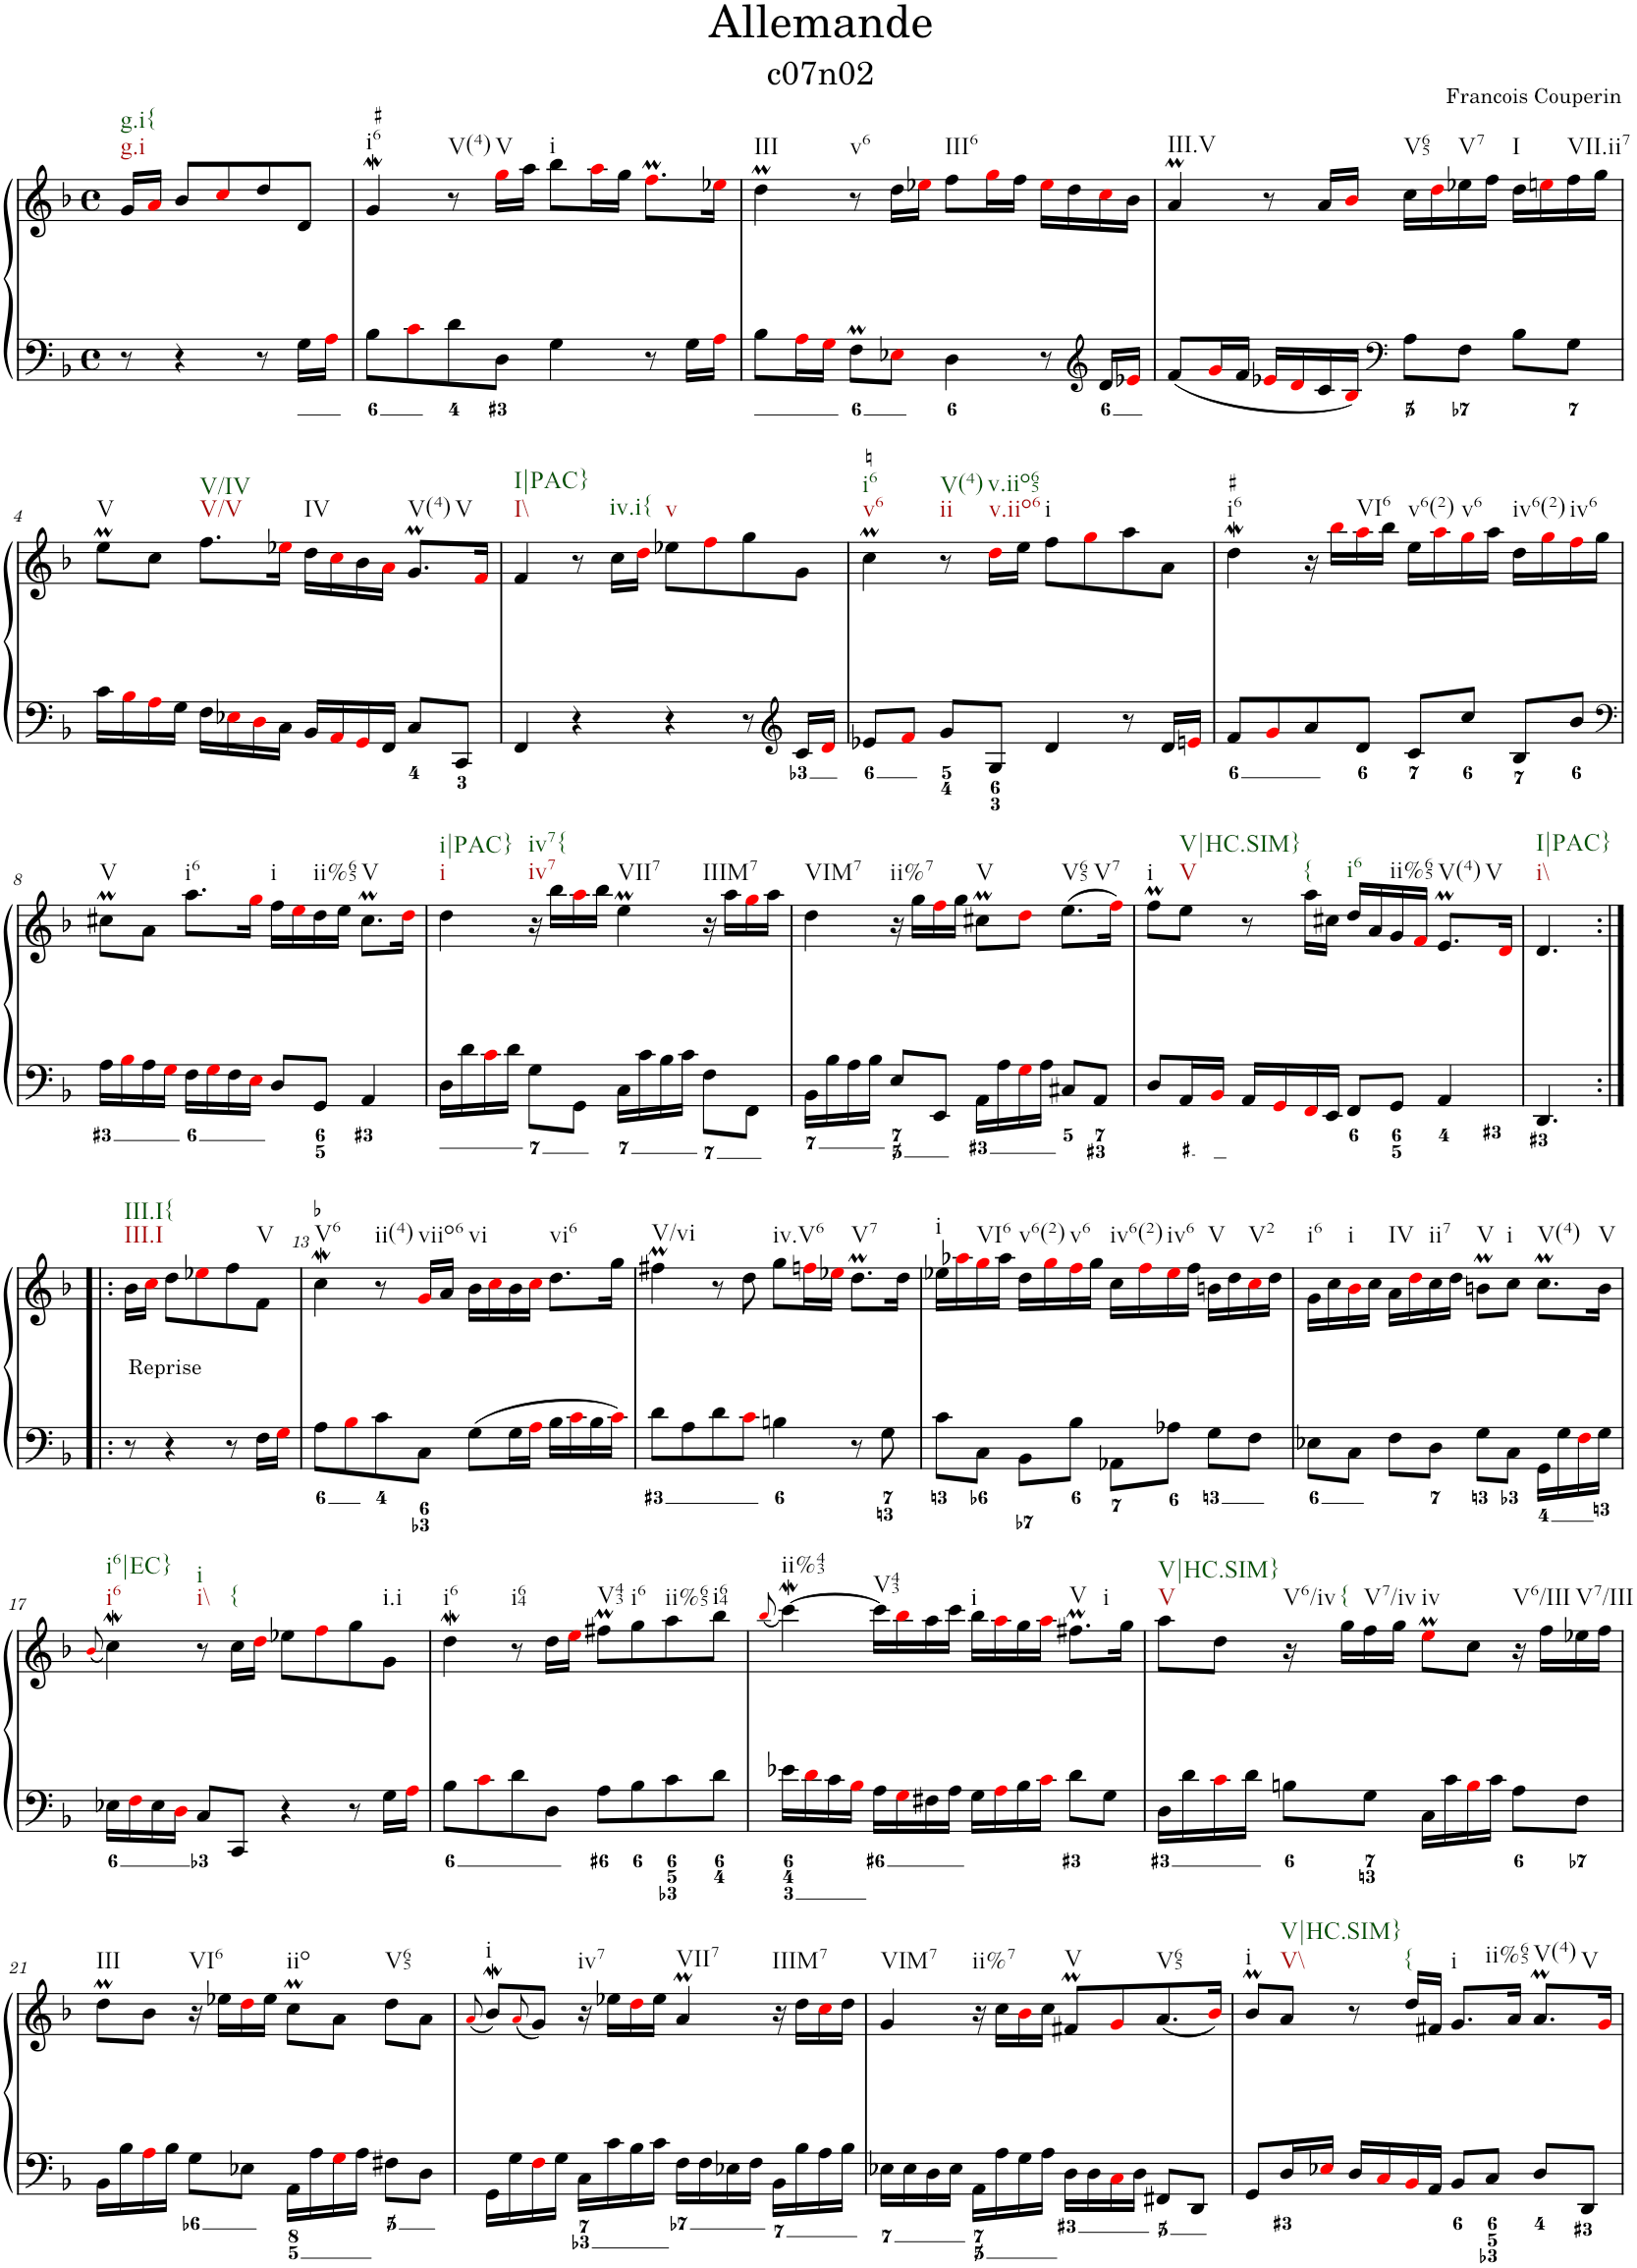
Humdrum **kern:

**kern	**kern
*part1	*part1
*staff2	*staff1
*I"Piano	*
*I'Pno.	*
*clefF4	*clefG2
*k[b-]	*k[b-]
*M4/4	*M4/4
*met(c)	*met(c)
=	=
!	!LO:TX:b:t=g.i
!	!LO:TX:b:t=g.i{
8r	16g/LL
.	16ai/JJ
4r	8b-/L
.	8cci/
8r	8dd/
16G\LL	8d/J
16Ai\JJ	.
=1	=1
!	!LO:TX:a:t=♯
!	!LO:TX:b:t=i6
8B-\L	4gW/
8ci\	.
!	!LO:TX:b:t=V(4)
8d\	8r
!	!LO:TX:b:t=V
8D\J	16ggi\LL
.	16aa\JJ
!	!LO:TX:b:t=i
4G\	8bb-\L
.	16aai\L
.	16gg\JJ
8r	8.ffMi\L
16G\LL	.
16Ai\JJ	16ee-Xi\Jk
=2	=2
!	!LO:TX:b:t=III
8B-\L	4ddM\
16Ai\L	.
16Gi\JJ	.
!	!LO:TX:b:t=v6
8FM\L	8r
8E-Xi\J	16dd\LL
.	16ee-Xi\JJ
!	!LO:TX:b:t=III6
4D\	8ff\L
.	16ggi\L
.	16ff\JJ
8r	16ee-i\LL
.	16dd\
*clefG2	*
16d/LL	16cci\
16e-Xi/JJ	16b-\JJ
=3	=3
!	!LO:TX:b:t=III.V
8f/L	4am/
16gi/L	.
16f/JJ	.
16e-Xi/LL	8r
16di/	.
16c/	16a/LL
16B-i/JJ	16b-i/JJ
*clefF4	*
!	!LO:TX:b:t=V65
8A\L	16cc\LL
.	16ddi\
!	!LO:TX:b:t=V7
8F\J	16ee-X\
.	16ff\JJ
!	!LO:TX:b:t=I
8B-\L	16dd\LL
.	16eeni\
!	!LO:TX:b:t=VII.ii7
8G\J	16ff\
.	16gg\JJ
!!LO:LB:g=z
=4	=4
!	!LO:TX:b:t=V
16c\LL	8eem\L
16B-i\	.
16Ai\	8cc\J
16G\JJ	.
!	!LO:TX:b:t=V/V
!	!LO:TX:b:t=V/IV
16F\LL	8.ff\L
16E-Xi\	.
16Di\	.
16C\JJ	16ee-Xi\Jk
!	!LO:TX:b:t=IV
16BB-/LL	16dd\LL
16AAi/	16cci\
16GGi/	16b-\
16FF/JJ	16ai\JJ
!	!LO:TX:b:t=V(4)
!	!LO:TX:b:t=V
8C/L	8.gM/L
8CC/J	.
.	16fi/Jk
=5	=5
!	!LO:TX:b:t=I\\
!	!LO:TX:b:t=I|PAC}
4FF/	4f/
4r	8r
!	!LO:TX:b:t=iv.i{
.	16cc\LL
.	16ddi\JJ
!	!LO:TX:b:t=v
4r	8ee-X\L
.	8ffi\
8r	8gg\
*clefG2	*
16c/LL	8g\J
16di/JJ	.
=6	=6
!	!LO:TX:a:t=♮
!	!LO:TX:b:t=v6
!	!LO:TX:b:t=i6
8e-X/L	4ccM\
8fi/J	.
!	!LO:TX:b:t=ii
!	!LO:TX:b:t=V(4)
8g/L	8r
!	!LO:TX:b:t=v.iio6
!	!LO:TX:b:t=v.iio65
8G/J	16ddi\LL
.	16ee\JJ
!	!LO:TX:b:t=i
4d/	8ff\L
.	8ggi\
8r	8aa\
16d/LL	8a\J
16eni/JJ	.
=7	=7
!	!LO:TX:a:t=♯
!	!LO:TX:b:t=i6
8f/L	4ddW\
8gi/	.
8a/	16r
.	16bb-i\LL
!	!LO:TX:b:t=VI6
8d/J	16aai\
.	16bb-\JJ
!	!LO:TX:b:t=v6(2)
8c/L	16ee\LL
.	16aai\
!	!LO:TX:b:t=v6
8cc/J	16ggi\
.	16aa\JJ
!	!LO:TX:b:t=iv6(2)
8B-/L	16dd\LL
.	16ggi\
!	!LO:TX:b:t=iv6
8b-/J	16ffi\
.	16gg\JJ
!!LO:LB:g=z
=8	=8
*clefF4	*
!	!LO:TX:b:t=V
16A\LL	8cc#Xm\L
16B-i\	.
16A\	8a\J
16Gi\JJ	.
!	!LO:TX:b:t=i6
16F\LL	8.aa\L
16Gi\	.
16F\	.
16Ei\JJ	16ggi\Jk
!	!LO:TX:b:t=i
8D/L	16ff\LL
.	16eei\
!	!LO:TX:b:t=ii%65
8GG/J	16dd\
.	16ee\JJ
!	!LO:TX:b:t=V
4AA/	8.cc#m\L
.	16ddi\Jk
=9	=9
!	!LO:TX:b:t=i
!	!LO:TX:b:t=i|PAC}
16D\LL	4dd\
16d\	.
16ci\	.
16d\JJ	.
!	!LO:TX:b:t=iv7
!	!LO:TX:b:t=iv7{
8G\L	16r
.	16bb-\LL
8GG\J	16aai\
.	16bb-\JJ
!	!LO:TX:b:t=VII7
16C\LL	4eem\
16c\	.
16B-\	.
16c\JJ	.
!	!LO:TX:b:t=IIIM7
8F\L	16r
.	16aa\LL
8FF\J	16ggi\
.	16aa\JJ
=10	=10
!	!LO:TX:b:t=VIM7
16BB-\LL	4dd\
16B-\	.
16A\	.
16B-\JJ	.
!	!LO:TX:b:t=ii%7
8E/L	16r
.	16gg\LL
8EE/J	16ffi\
.	16gg\JJ
!	!LO:TX:b:t=V
16AA\LL	8cc#Xm\L
16A\	.
16Gi\	8ddi\J
16A\JJ	.
!	!LO:TX:b:t=V65
!	!LO:TX:b:t=V7
8C#X/L	(8.ee\L
8AA/J	.
.	16ffi\Jk)
=11	=11
!	!LO:TX:b:t=i
8D/L	8ffM\L
!	!LO:TX:b:t=V
!	!LO:TX:b:t=V|HC.SIM}
16AA/L	8ee\J
16BB-i/JJ	.
16AA/LL	8r
16GGi/	.
!	!LO:TX:b:t={
16FFi/	16aa\LL
16EE/JJ	16cc#X\JJ
!	!LO:TX:b:t=i6
8FF/L	16dd/LL
.	16a/
!	!LO:TX:b:t=ii%65
8GG/J	16g/
.	16fi/JJ
!	!LO:TX:b:t=V(4)
!	!LO:TX:b:t=V
4AA/	8.em/L
.	16di/Jk
=12	=12
!	!LO:TX:b:t=i\\
!	!LO:TX:b:t=I|PAC}
4.DD/	4.d/
!!LO:LB:g=z
=12X1:|!|:	=12X1:|!|:
!	!LO:TX:b:t=Reprise
!	!LO:TX:b:t=III.I
!	!LO:TX:b:t=III.I{
8r	16b-\LL
.	16cci\JJ
4r	8dd\L
.	8ee-Xi\
8r	8ff\
!	!LO:TX:b:t=V
16F\LL	8f\J
16Gi\JJ	.
=13	=13
!	!LO:TX:a:t=♭
!	!LO:TX:b:t=V6
8A\L	4ccW\
8B-i\	.
!	!LO:TX:b:t=ii(4)
8c\	8r
!	!LO:TX:b:t=viio6
8C\J	16gi/LL
.	16a/JJ
!	!LO:TX:b:t=vi
8G\L	16b-\LL
.	16cci\
16G\L	16b-\
16Ai\JJ	16cci\JJ
!	!LO:TX:b:t=vi6
16B-\LL	8.dd\L
16ci\	.
16B-\	.
16ci\JJ	16gg\Jk
=14	=14
!	!LO:TX:b:t=V/vi
8d\L	4ff#Xm\
8A\	.
8d\	8r
8ci\J	8dd\
!	!LO:TX:b:t=iv.V6
4Bn\	8gg\L
.	16ffni\L
.	16ee-Xi\JJ
!	!LO:TX:b:t=V7
8r	8.ddM\L
8G\	.
.	16dd\Jk
=15	=15
!	!LO:TX:b:t=i
8c\L	16ee-X\LL
.	16aa-Xi\
!	!LO:TX:b:t=VI6
8C\J	16ggi\
.	16aa-\JJ
!	!LO:TX:b:t=v6(2)
8BB-\L	16dd\LL
.	16ggi\
!	!LO:TX:b:t=v6
8B-\J	16ffi\
.	16gg\JJ
!	!LO:TX:b:t=iv6(2)
8AA-X\L	16cc\LL
.	16ffi\
!	!LO:TX:b:t=iv6
8A-X\J	16ee-i\
.	16ff\JJ
!	!LO:TX:b:t=V
8G\L	16bn\LL
.	16dd\
!	!LO:TX:b:t=V2
8F\J	16cci\
.	16dd\JJ
=16	=16
!	!LO:TX:b:t=i6
8E-X\L	16g\LL
.	16cc\
!	!LO:TX:b:t=i
8C\J	16b-i\
.	16cc\JJ
!	!LO:TX:b:t=IV
8F\L	16a\LL
.	16ddi\
!	!LO:TX:b:t=ii7
8D\J	16cc\
.	16dd\JJ
!	!LO:TX:b:t=V
8G\L	8bnm\L
!	!LO:TX:b:t=i
8C\J	8cc\J
!	!LO:TX:b:t=V(4)
16GG\LL	8.ccM\L
16G\	.
16Fi\	.
!	!LO:TX:b:t=V
16G\JJ	16b\Jk
!!LO:LB:g=z
=17	=17
.	(8qb-i/
!	!LO:TX:b:t=i6
!	!LO:TX:b:t=i6|EC}
16E-X\LL	4ccW\)
16Fi\	.
16E-\	.
16Di\JJ	.
!	!LO:TX:b:t=i\\
!	!LO:TX:b:t=i
8C/L	8r
!	!LO:TX:b:t={
8CC/J	16cc\LL
.	16ddi\JJ
4r	8ee-X\L
.	8ffi\
8r	8gg\
!	!LO:TX:b:t=i.i
16G\LL	8g\J
16Ai\JJ	.
=18	=18
!	!LO:TX:b:t=i6
8B-\L	4ddW\
8ci\	.
!	!LO:TX:b:t=i64
8d\	8r
8D\J	16dd\LL
.	16eei\JJ
!	!LO:TX:b:t=V43
8A\L	8ff#Xm\L
!	!LO:TX:b:t=i6
8B-\	8gg\
!	!LO:TX:b:t=ii%65
8c\	8aa\
!	!LO:TX:b:t=i64
8d\J	8bb-\J
=19	=19
.	(8qbb-i/
!	!LO:TX:b:t=ii%43
16e-X\LL	[4cccW\)
16di\	.
16c\	.
16B-i\JJ	.
!	!LO:TX:b:t=V43
16A\LL	16ccc\LL]
16Gi\	16bb-i\
16F#X\	16aa\
16A\JJ	16ccc\JJ
!	!LO:TX:b:t=i
16G\LL	16bb-\LL
16Ai\	16aai\
16B-\	16gg\
16ci\JJ	16aai\JJ
!	!LO:TX:b:t=V
!	!LO:TX:b:t=i
8d\L	8.ff#Xm\L
8G\J	.
.	16gg\Jk
=20	=20
!	!LO:TX:b:t=V
!	!LO:TX:b:t=V|HC.SIM}
16D\LL	8aa\L
16d\	.
16ci\	8dd\J
16d\JJ	.
!	!LO:TX:b:t=V6/iv
8Bn\L	16r
!	!LO:TX:b:t={
.	16gg\LL
!	!LO:TX:b:t=V7/iv
8G\J	16ff\
.	16gg\JJ
!	!LO:TX:b:t=iv
16C\LL	8eemi\L
16c\	.
16Bi\	8cc\J
16c\JJ	.
!	!LO:TX:b:t=V6/III
8A\L	16r
.	16ff\LL
!	!LO:TX:b:t=V7/III
8F\J	16ee-X\
.	16ff\JJ
!!LO:LB:g=z
=21	=21
!	!LO:TX:b:t=III
16BB-\LL	8ddM\L
16B-\	.
16Ai\	8b-\J
16B-\JJ	.
!	!LO:TX:b:t=VI6
8G\L	16r
.	16ee-X\LL
8E-X\J	16ddi\
.	16ee-\JJ
!	!LO:TX:b:t=iio
16AA\LL	8ccM\L
16A\	.
16Gi\	8a\J
16A\JJ	.
!	!LO:TX:b:t=V65
8F#X\L	8dd\L
8D\J	8a\J
=22	=22
.	(8qai/
!	!LO:TX:b:t=i
16GG\LL	8b-w/L)
16G\	.
.	(8qai/
16Fi\	8g/J)
16G\JJ	.
!	!LO:TX:b:t=iv7
16C\LL	16r
16c\	16ee-X\LL
16B-\	16ddi\
16c\JJ	16ee-\JJ
!	!LO:TX:b:t=VII7
16F\LL	4am/
16F\	.
16E-X\	.
16F\JJ	.
!	!LO:TX:b:t=IIIM7
16BB-\LL	16r
16B-\	16dd\LL
16A\	16cci\
16B-\JJ	16dd\JJ
=23	=23
!	!LO:TX:b:t=VIM7
16E-X\LL	4g/
16E-\	.
16D\	.
16E-\JJ	.
!	!LO:TX:b:t=ii%7
16AA\LL	16r
16A\	16cc\LL
16G\	16b-i\
16A\JJ	16cc\JJ
!	!LO:TX:b:t=V
16D\LL	8f#Xm/L
16D\	.
16Ci\	8gi/
16D\JJ	.
!	!LO:TX:b:t=V65
8FF#X/L	(8.a/
8DD/J	.
.	16b-i/Jk)
=24	=24
!	!LO:TX:b:t=i
8GG/L	8b-M/L
!	!LO:TX:b:t=V\\
!	!LO:TX:b:t=V|HC.SIM}
16D/L	8a/J
16E-Xi/JJ	.
16D/LL	8r
16Ci/	.
!	!LO:TX:b:t={
16BB-i/	16dd/LL
16AA/JJ	16f#X/JJ
!	!LO:TX:b:t=i
!	!LO:TX:b:t=ii%65
8BB-/L	8.g/L
8C/J	.
.	16a/Jk
!	!LO:TX:b:t=V(4)
!	!LO:TX:b:t=V
8D/L	8.am/L
8DD/J	.
.	16gi/Jk
=	=
*-	*-
